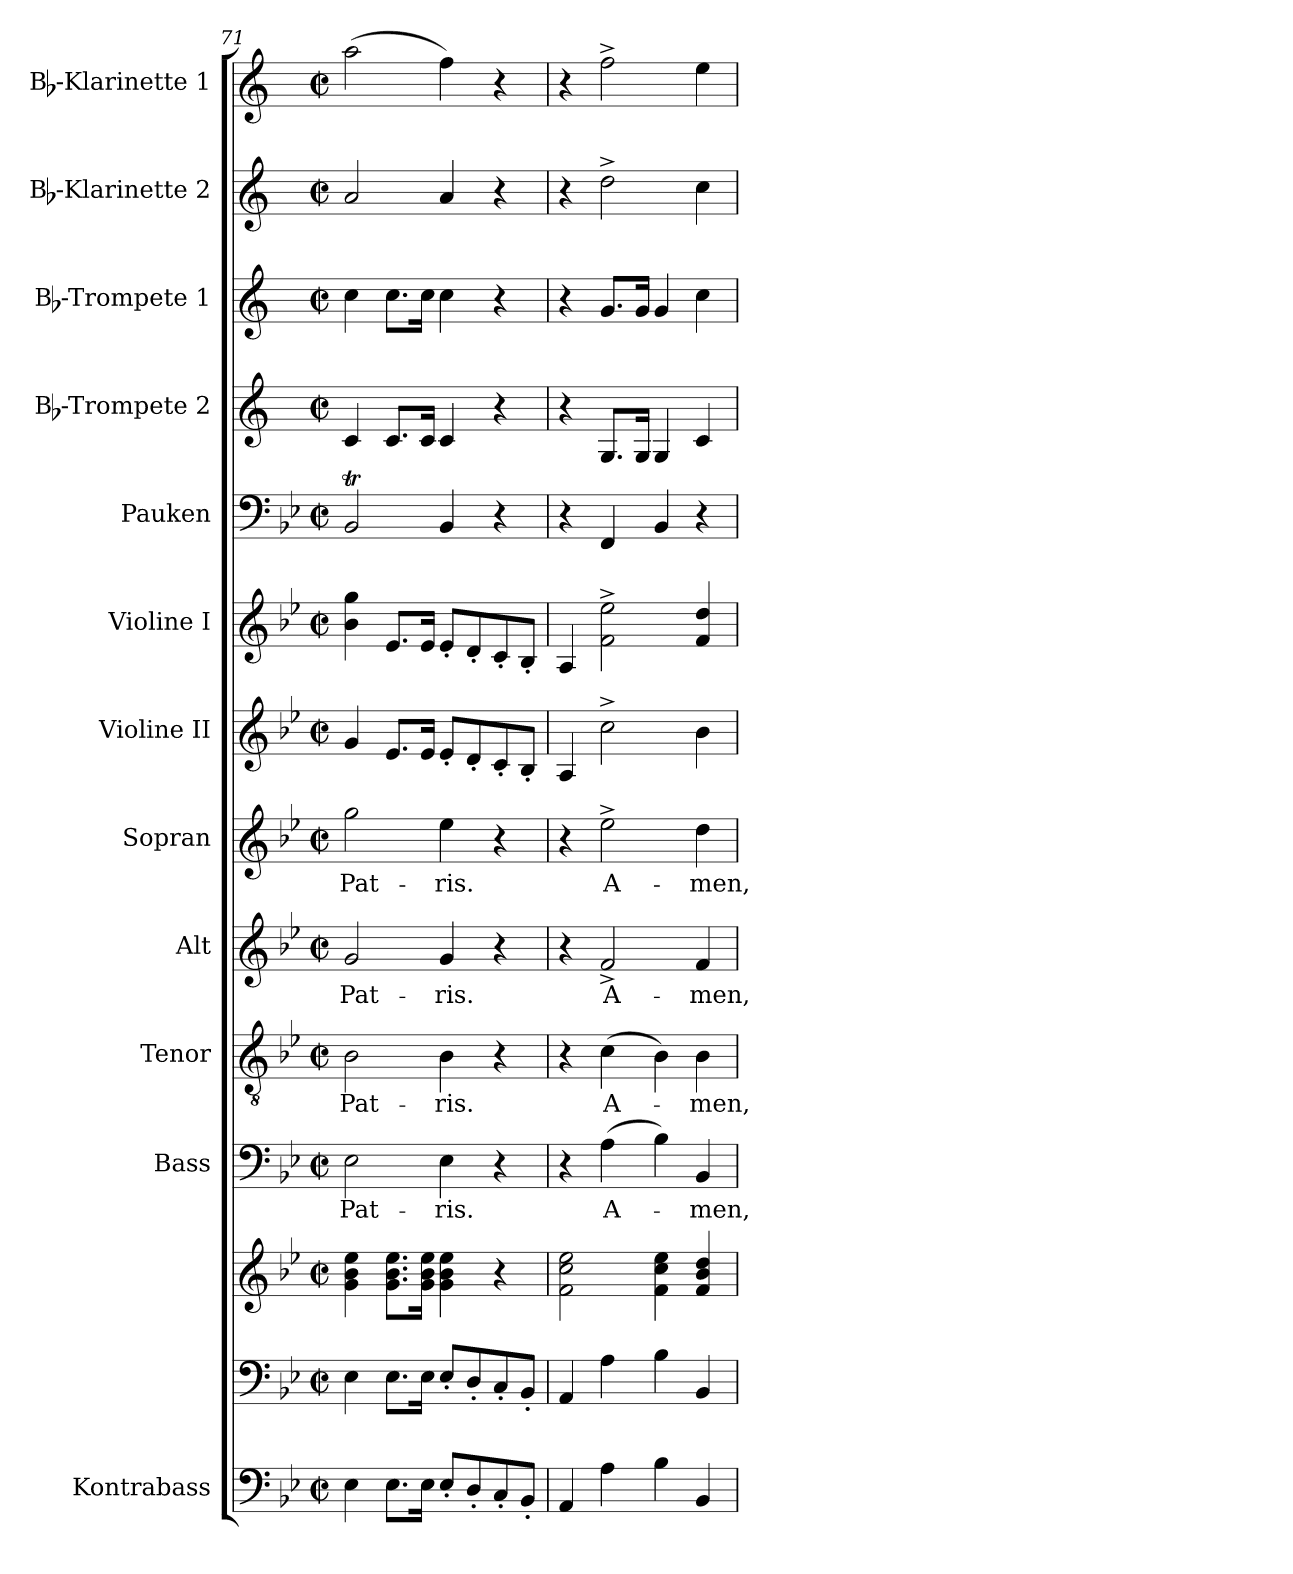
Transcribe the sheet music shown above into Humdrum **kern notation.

**kern	**kern	**kern	**kern	**text	**kern	**text	**kern	**text	**kern	**text	**kern	**kern	**kern	**kern	**kern	**kern	**kern
*part13	*part12	*part12	*part11	*part11	*part10	*part10	*part9	*part9	*part8	*part8	*part7	*part6	*part5	*part4	*part3	*part2	*part1
*staff14	*staff13	*staff12	*staff11	*staff11	*staff10	*staff10	*staff9	*staff9	*staff8	*staff8	*staff7	*staff6	*staff5	*staff4	*staff3	*staff2	*staff1
*I"Kontrabass	*	*	*I"Bass	*	*I"Tenor	*	*I"Alt	*	*I"Sopran	*	*I"Violine II	*I"Violine I	*I"Pauken	*I"Bb-Trompete 2	*I"Bb-Trompete 1	*I"Bb-Klarinette 2	*I"Bb-Klarinette 1
*I'Kb.	*	*	*I'B.	*	*I'T.	*	*I'A.	*	*I'S.	*	*I'Vl. II	*I'Vl. I	*I'Pk.	*I'Bb Trp. 2	*I'Bb Trp. 1	*I'Bb Kl. 2	*I'Bb Kl. 1
*clefF4	*clefF4	*clefG2	*clefF4	*	*clefGv2	*	*clefG2	*	*clefG2	*	*clefG2	*clefG2	*clefF4	*clefG2	*clefG2	*clefG2	*clefG2
*ITrd7c12	*	*	*	*	*	*	*	*	*	*	*	*	*	*ITrd1c2	*ITrd1c2	*ITrd1c2	*ITrd1c2
*k[b-e-]	*k[b-e-]	*k[b-e-]	*k[b-e-]	*	*k[b-e-]	*	*k[b-e-]	*	*k[b-e-]	*	*k[b-e-]	*k[b-e-]	*k[b-e-]	*k[b-e-]	*k[b-e-]	*k[b-e-]	*k[b-e-]
*B-:	*B-:	*B-:	*B-:	*	*B-:	*	*B-:	*	*B-:	*	*B-:	*B-:	*B-:	*B-:	*B-:	*B-:	*B-:
*M2/2	*M2/2	*M2/2	*M2/2	*	*M2/2	*	*M2/2	*	*M2/2	*	*M2/2	*M2/2	*M2/2	*M2/2	*M2/2	*M2/2	*M2/2
*met(c|)	*met(c|)	*met(c|)	*met(c|)	*	*met(c|)	*	*met(c|)	*	*met(c|)	*	*met(c|)	*met(c|)	*met(c|)	*met(c|)	*met(c|)	*met(c|)	*met(c|)
=71	=71	=71	=71	=71	=71	=71	=71	=71	=71	=71	=71	=71	=71	=71	=71	=71	=71
!	!	!	!	!LO:LY:b	!	!LO:LY:b	!	!LO:LY:b	!	!LO:LY:b	!	!	!	!	!	!	!
4EE-\	4E-\	4g\ 4b-\ 4ee-\	2E-\	Pat-	2B-\	Pat-	2g/	Pat-	2gg\	Pat-	4g/	4b-\ 4gg\	2BB-T/	4B-/	4b-\	2g/	(>2gg\
8.EE-\L	8.E-\L	8.g\ 8.b-\ 8.ee-\L	.	.	.	.	.	.	.	.	8.e-/L	8.e-/L	.	8.B-/L	8.b-\L	.	.
16EE-\Jk	16E-\Jk	16g\ 16b-\ 16ee-\Jk	.	.	.	.	.	.	.	.	16e-/Jk	16e-/Jk	.	16B-/Jk	16b-\Jk	.	.
!	!	!	!	!LO:LY:b	!	!LO:LY:b	!	!LO:LY:b	!	!LO:LY:b	!	!	!	!	!	!	!
8EE-'</L	8E-'</L	4g\ 4b-\ 4ee-\	4E-\	-ris.	4B-\	-ris.	4g/	-ris.	4ee-\	-ris.	8e-'</L	8e-'</L	4BB-/	4B-/	4b-\	4g/	4ee-\)
8DD'</	8D'</	.	.	.	.	.	.	.	.	.	8d'</	8d'</	.	.	.	.	.
8CC'</	8C'</	4r	4r	.	4r	.	4r	.	4r	.	8c'</	8c'</	4r	4r	4r	4r	4r
8BBB-'</J	8BB-'</J	.	.	.	.	.	.	.	.	.	8B-'</J	8B-'</J	.	.	.	.	.
!!LO:PB:g=z
=72	=72	=72	=72	=72	=72	=72	=72	=72	=72	=72	=72	=72	=72	=72	=72	=72	=72
4AAA/	4AA/	2f\ 2cc\ 2ee-\	4r	.	4r	.	4r	.	4r	.	4A/	4A/	4r	4r	4r	4r	4r
!	!	!	!	!LO:LY:b	!	!LO:LY:b	!	!LO:LY:b	!	!LO:LY:b	!	!	!	!	!	!	!
4AA\	4A\	.	(>4A\	A-	(>4c\	A-	2f^>/	A-	2ee-^>\	A-	2cc^>\	2f\^> 2ee-\^>	4FF/	8.F/L	8.f/L	2cc^>\	2ee-^>\
.	.	.	.	.	.	.	.	.	.	.	.	.	.	16F/Jk	16f/Jk	.	.
4BB-\	4B-\	4f\ 4cc\ 4ee-\	4B-\)	.	4B-\)	.	.	.	.	.	.	.	4BB-/	4F/	4f/	.	.
!	!	!	!	!LO:LY:b	!	!LO:LY:b	!	!LO:LY:b	!	!LO:LY:b	!	!	!	!	!	!	!
4BBB-/	4BB-/	4f/ 4b-/ 4dd/	4BB-/	-men,	4B-\	-men,	4f/	-men,	4dd\	-men,	4b-\	4f/ 4dd/	4r	4B-/	4b-\	4b-\	4dd\
=	=	=	=	=	=	=	=	=	=	=	=	=	=	=	=	=	=
*-	*-	*-	*-	*-	*-	*-	*-	*-	*-	*-	*-	*-	*-	*-	*-	*-	*-
